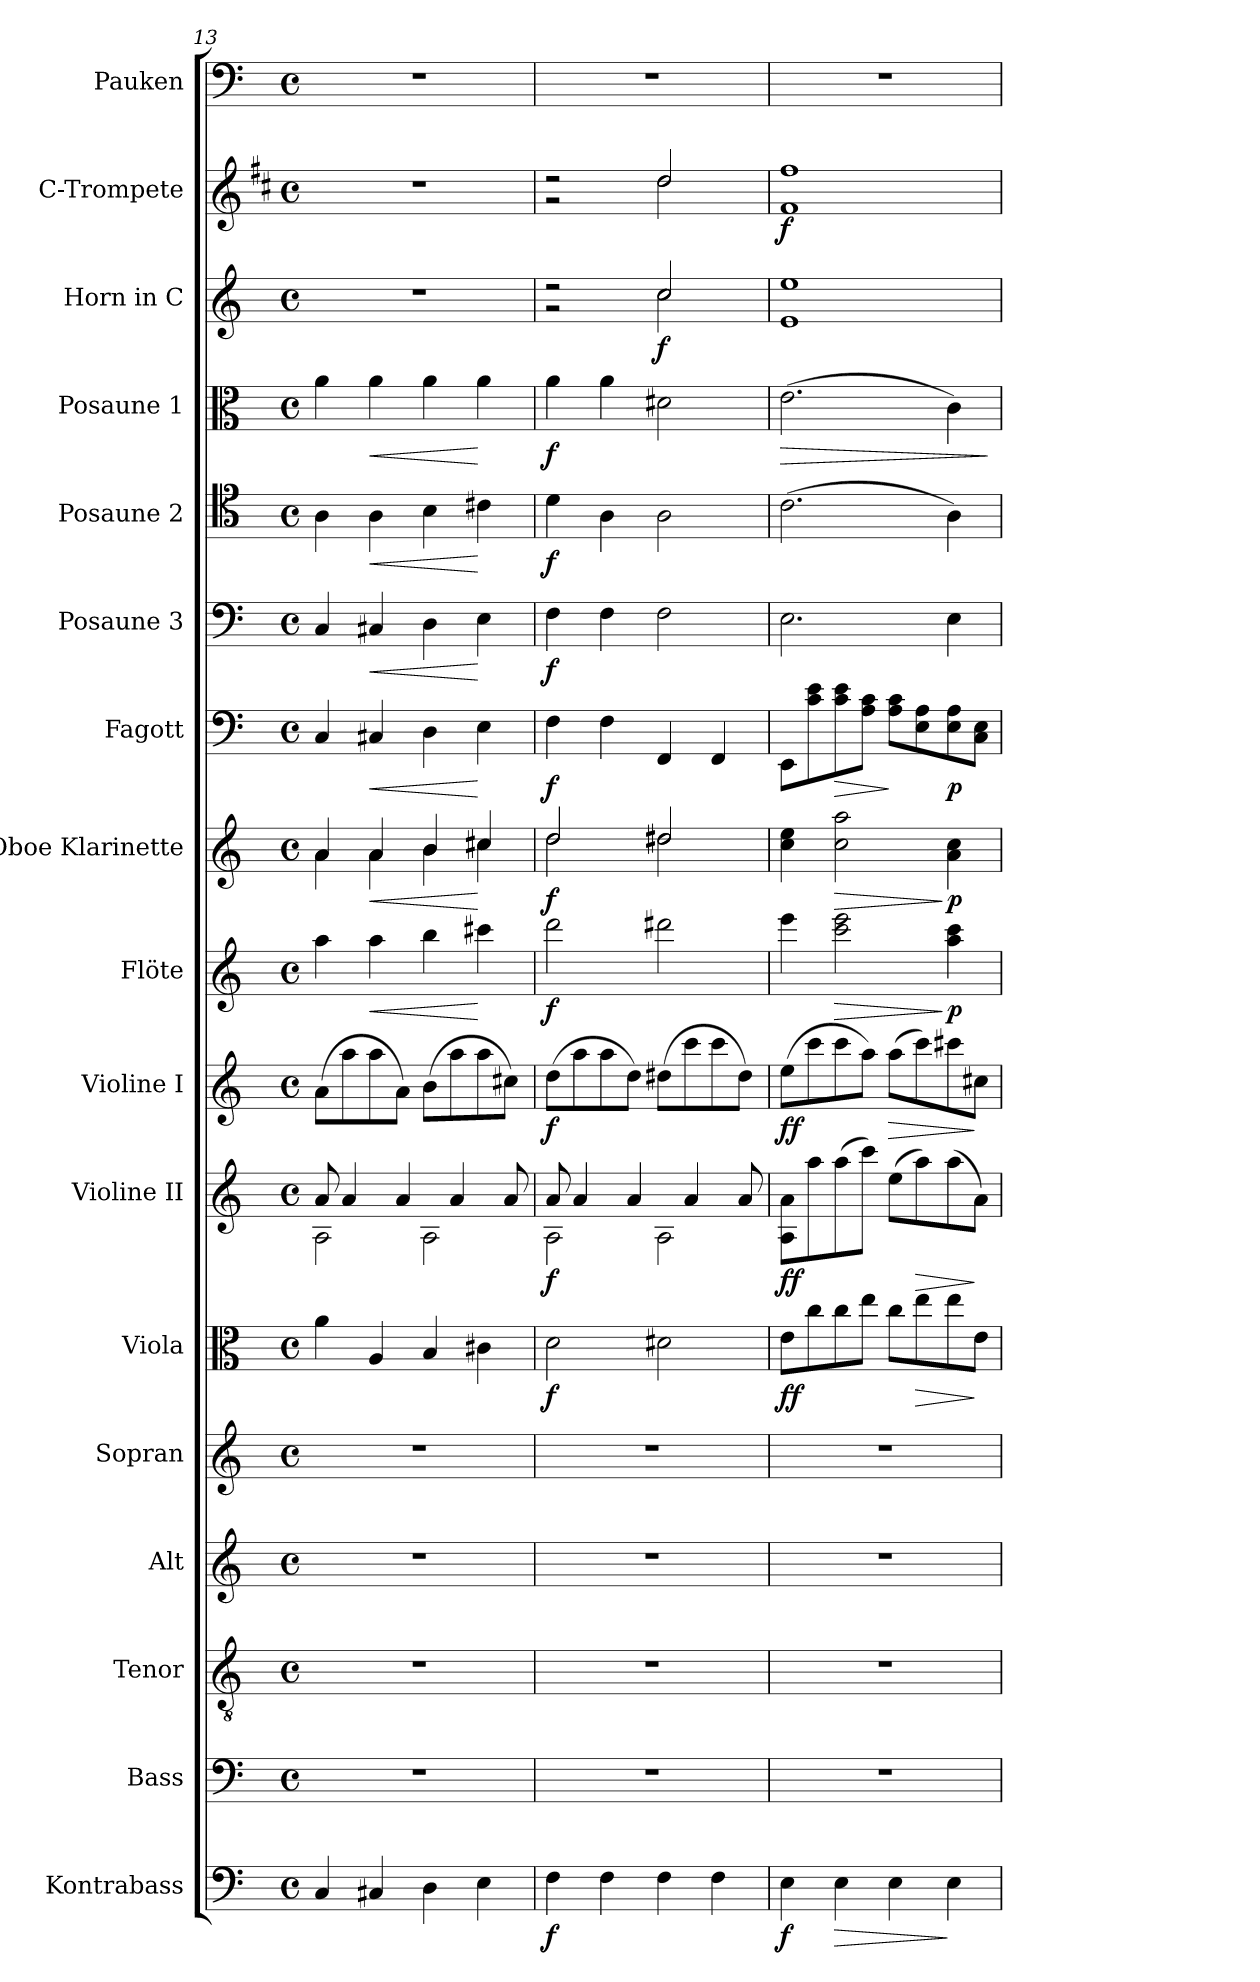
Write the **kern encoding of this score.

**kern	**dynam	**kern	**kern	**kern	**kern	**kern	**dynam	**kern	**dynam	**kern	**dynam	**kern	**dynam	**kern	**dynam	**kern	**dynam	**kern	**dynam	**kern	**dynam	**kern	**dynam	**kern	**dynam	**kern	**dynam	**kern
*part17	*part17	*part16	*part15	*part14	*part13	*part12	*part12	*part11	*part11	*part10	*part10	*part9	*part9	*part8	*part8	*part7	*part7	*part6	*part6	*part5	*part5	*part4	*part4	*part3	*part3	*part2	*part2	*part1
*staff17	*staff17	*staff16	*staff15	*staff14	*staff13	*staff12	*staff12	*staff11	*staff11	*staff10	*staff10	*staff9	*staff9	*staff8	*staff8	*staff7	*staff7	*staff6	*staff6	*staff5	*staff5	*staff4	*staff4	*staff3	*staff3	*staff2	*staff2	*staff1
*I"Kontrabass	*	*I"Bass	*I"Tenor	*I"Alt	*I"Sopran	*I"Viola	*	*I"Violine II	*	*I"Violine I	*	*I"Flöte	*	*I"Oboe Klarinette	*	*I"Fagott	*	*I"Posaune 3	*	*I"Posaune 2	*	*I"Posaune 1	*	*I"Horn in C	*	*I"C-Trompete	*	*I"Pauken
*I'Kb.	*	*I'B.	*I'T.	*I'A.	*I'S.	*I'Vla.	*	*I'Vl. II	*	*I'Vl. I	*	*I'Fl.	*	*I'Ob.	*	*I'Fg.	*	*I'Pos. 3	*	*I'Pos. 2	*	*I'Pos. 1	*	*I'Hrn.	*	*I'C Trp.	*	*I'Pk.
*clefF4	*	*clefF4	*clefGv2	*clefG2	*clefG2	*clefC3	*	*clefG2	*	*clefG2	*	*clefG2	*	*clefG2	*	*clefF4	*	*clefF4	*	*clefC4	*	*clefC3	*	*clefG2	*	*clefG2	*	*clefF4
*ITrd7c12	*	*	*	*	*	*	*	*	*	*	*	*	*	*	*	*	*	*	*	*	*	*	*	*ITrd7c12	*	*ITrd1c2	*	*
*k[]	*	*k[]	*k[]	*k[]	*k[]	*k[]	*	*k[]	*	*k[]	*	*k[]	*	*k[]	*	*k[]	*	*k[]	*	*k[]	*	*k[]	*	*k[]	*	*k[]	*	*k[]
*C:	*	*C:	*C:	*C:	*C:	*C:	*	*C:	*	*C:	*	*C:	*	*C:	*	*C:	*	*C:	*	*C:	*	*C:	*	*C:	*	*C:	*	*C:
*M4/4	*	*M4/4	*M4/4	*M4/4	*M4/4	*M4/4	*	*M4/4	*	*M4/4	*	*M4/4	*	*M4/4	*	*M4/4	*	*M4/4	*	*M4/4	*	*M4/4	*	*M4/4	*	*M4/4	*	*M4/4
*met(c)	*	*met(c)	*met(c)	*met(c)	*met(c)	*met(c)	*	*met(c)	*	*met(c)	*	*met(c)	*	*met(c)	*	*met(c)	*	*met(c)	*	*met(c)	*	*met(c)	*	*met(c)	*	*met(c)	*	*met(c)
=13	=13	=13	=13	=13	=13	=13	=13	=13	=13	=13	=13	=13	=13	=13	=13	=13	=13	=13	=13	=13	=13	=13	=13	=13	=13	=13	=13	=13
*	*	*	*	*	*	*	*	*^	*	*	*	*	*	*^	*	*	*	*	*	*	*	*	*	*	*	*	*	*
4CC/	.	1r	1r	1r	1r	4a\	.	8a/	2A\	.	(>8a\L	.	4aa\	.	4a/	4a\	.	4C/	.	4C/	.	4A\	.	4a\	.	1r	.	1r	.	1r
.	.	.	.	.	.	.	.	4a/	.	.	8aa\	.	.	.	.	.	.	.	.	.	.	.	.	.	.	.	.	.	.	.
!	!	!	!	!	!	!	!	!	!	!	!	!	!	!LO:HP:b	!	!	!LO:HP:b	!	!LO:HP:b	!	!LO:HP:b	!	!LO:HP:b	!	!LO:HP:b	!	!	!	!	!
4CC#X/	.	.	.	.	.	4A/	.	.	.	.	8aa\	.	4aa\	<	4a/	4a\	<	4C#X/	<	4C#X/	<	4A\	<	4a\	<	.	.	.	.	.
.	.	.	.	.	.	.	.	4a/	.	.	8a\J)	.	.	.	.	.	.	.	.	.	.	.	.	.	.	.	.	.	.	.
4DD\	.	.	.	.	.	4B/	.	.	2A\	.	(>8b\L	.	4bb\	.	4b/	4b\	.	4D\	.	4D\	.	4B\	.	4a\	.	.	.	.	.	.
.	.	.	.	.	.	.	.	4a/	.	.	8aa\	.	.	.	.	.	.	.	.	.	.	.	.	.	.	.	.	.	.	.
4EE\	.	.	.	.	.	4c#X\	.	.	.	.	8aa\	.	4ccc#X\	[	4cc#X/	4cc#\	[	4E\	[	4E\	[	4c#X\	[	4a\	[	.	.	.	.	.
.	.	.	.	.	.	.	.	8a/	.	.	8cc#X\J)	.	.	.	.	.	.	.	.	.	.	.	.	.	.	.	.	.	.	.
!!LO:PB:g=z
=14	=14	=14	=14	=14	=14	=14	=14	=14	=14	=14	=14	=14	=14	=14	=14	=14	=14	=14	=14	=14	=14	=14	=14	=14	=14	=14	=14	=14	=14	=14
*	*	*	*	*	*	*	*	*	*	*	*	*	*	*	*	*	*	*	*	*	*	*	*	*	*	*^	*	*^	*	*
!	!LO:DY:b	!	!	!	!	!	!LO:DY:b	!	!	!LO:DY:b	!	!LO:DY:b	!	!LO:DY:b	!	!	!LO:DY:b	!	!LO:DY:b	!	!LO:DY:b	!	!LO:DY:b	!	!LO:DY:b	!	!	!	!	!	!	!
4FF\	f	1r	1r	1r	1r	2d\	f	8a/	2A\	f	(>8dd\L	f	2ddd\	f	2dd/	2dd\	f	4F\	f	4F\	f	4d\	f	4a\	f	2r	2r	.	2r	2r	.	1r
.	.	.	.	.	.	.	.	4a/	.	.	8aa\	.	.	.	.	.	.	.	.	.	.	.	.	.	.	.	.	.	.	.	.	.
4FF\	.	.	.	.	.	.	.	.	.	.	8aa\	.	.	.	.	.	.	4F\	.	4F\	.	4A\	.	4a\	.	.	.	.	.	.	.	.
.	.	.	.	.	.	.	.	4a/	.	.	8dd\J)	.	.	.	.	.	.	.	.	.	.	.	.	.	.	.	.	.	.	.	.	.
!	!	!	!	!	!	!	!	!	!	!	!	!	!	!	!	!	!	!	!	!	!	!	!	!	!	!	!	!LO:DY:b	!	!	!	!
4FF\	.	.	.	.	.	2d#X\	.	.	2A\	.	(>8dd#X\L	.	2ddd#X\	.	2dd#X/	2dd#\	.	4FF/	.	2F\	.	2A\	.	2d#X\	.	2c/	2c\	f	2cc/	2cc\	.	.
.	.	.	.	.	.	.	.	4a/	.	.	8ccc\	.	.	.	.	.	.	.	.	.	.	.	.	.	.	.	.	.	.	.	.	.
4FF\	.	.	.	.	.	.	.	.	.	.	8ccc\	.	.	.	.	.	.	4FF/	.	.	.	.	.	.	.	.	.	.	.	.	.	.
.	.	.	.	.	.	.	.	8a/	.	.	8dd#\J)	.	.	.	.	.	.	.	.	.	.	.	.	.	.	.	.	.	.	.	.	.
*	*	*	*	*	*	*	*	*v	*v	*	*	*	*	*	*v	*v	*	*	*	*	*	*	*	*	*	*	*	*	*	*	*	*
=15	=15	=15	=15	=15	=15	=15	=15	=15	=15	=15	=15	=15	=15	=15	=15	=15	=15	=15	=15	=15	=15	=15	=15	=15	=15	=15	=15	=15	=15	=15
!	!LO:DY:b	!	!	!	!	!	!LO:DY:b	!	!LO:DY:b	!	!LO:DY:b	!	!	!	!	!	!	!	!	!	!	!	!LO:HP:b	!	!	!	!	!	!LO:DY:b	!
4EE\	f	1r	1r	1r	1r	8e\L	ff	8A\ 8a\L	ff	(>8ee\L	ff	4eee\	.	4cc\ 4ee\	.	8EE\L	.	2.E\	.	(>2.c\	.	(>2.e\	>	1e	1E	.	1ee	1e	f	1r
.	.	.	.	.	.	8cc\	.	8aa\	.	8ccc\	.	.	.	.	.	8c\ 8e\	.	.	.	.	.	.	.	.	.	.	.	.	.	.
!	!LO:HP:b	!	!	!	!	!	!	!	!	!	!	!	!LO:HP:b	!	!LO:HP:b	!	!LO:HP:b	!	!	!	!	!	!	!	!	!	!	!	!	!
4EE\	>	.	.	.	.	8cc\	.	(>8aa\	.	8ccc\	.	2ccc\ 2eee\	>	2cc\ 2aa\	>	8c\ 8e\	>	.	.	.	.	.	.	.	.	.	.	.	.	.
.	.	.	.	.	.	8ee\J	.	8ccc\J)	.	8aa\J)	.	.	.	.	.	8A\ 8c\J	.	.	.	.	.	.	.	.	.	.	.	.	.	.
!	!	!	!	!	!	!	!	!	!	!	!LO:HP:b	!	!	!	!	!	!	!	!	!	!	!	!	!	!	!	!	!	!	!
4EE\	.	.	.	.	.	8cc\L	.	(>8ee\L	.	(>8aa\L	>	.	.	.	.	8A\ 8c\L	]	.	.	.	.	.	.	.	.	.	.	.	.	.
!	!	!	!	!	!	!	!LO:HP:b	!	!LO:HP:b	!	!	!	!	!	!	!	!	!	!	!	!	!	!	!	!	!	!	!	!	!
.	.	.	.	.	.	8ee\	>	8aa\)	>	8ccc\)	.	.	.	.	.	8E\ 8A\	.	.	.	.	.	.	.	.	.	.	.	.	.	.
!	!	!	!	!	!	!	!	!	!	!	!	!	!LO:DY:n=1:b	!	!LO:DY:n=1:b	!	!LO:DY:b	!	!	!	!	!	!	!	!	!	!	!	!	!
4EE\	]	.	.	.	.	8ee\	.	(>8aa\	.	8ccc#X\	.	4aa\ 4ccc\	] p	4a\ 4cc\	] p	8E\ 8A\	p	4E\	.	4A\)	.	4c\)	.	.	.	.	.	.	.	.
.	.	.	.	.	.	8e\J	]	8a\J)	]	8cc#X\J	]	.	.	.	.	8C\ 8E\J	.	.	.	.	.	.	.	.	.	.	.	.	.	.
*	*	*	*	*	*	*	*	*	*	*	*	*	*	*	*	*	*	*	*	*	*	*	*	*v	*v	*	*	*	*	*
*	*	*	*	*	*	*	*	*	*	*	*	*	*	*	*	*	*	*	*	*	*	*	*	*	*	*v	*v	*	*
.	.	.	.	.	.	.	.	.	.	.	.	.	.	.	.	.	.	.	.	.	.	.	]	.	.	.	.	.
=	=	=	=	=	=	=	=	=	=	=	=	=	=	=	=	=	=	=	=	=	=	=	=	=	=	=	=	=
*-	*-	*-	*-	*-	*-	*-	*-	*-	*-	*-	*-	*-	*-	*-	*-	*-	*-	*-	*-	*-	*-	*-	*-	*-	*-	*-	*-	*-
